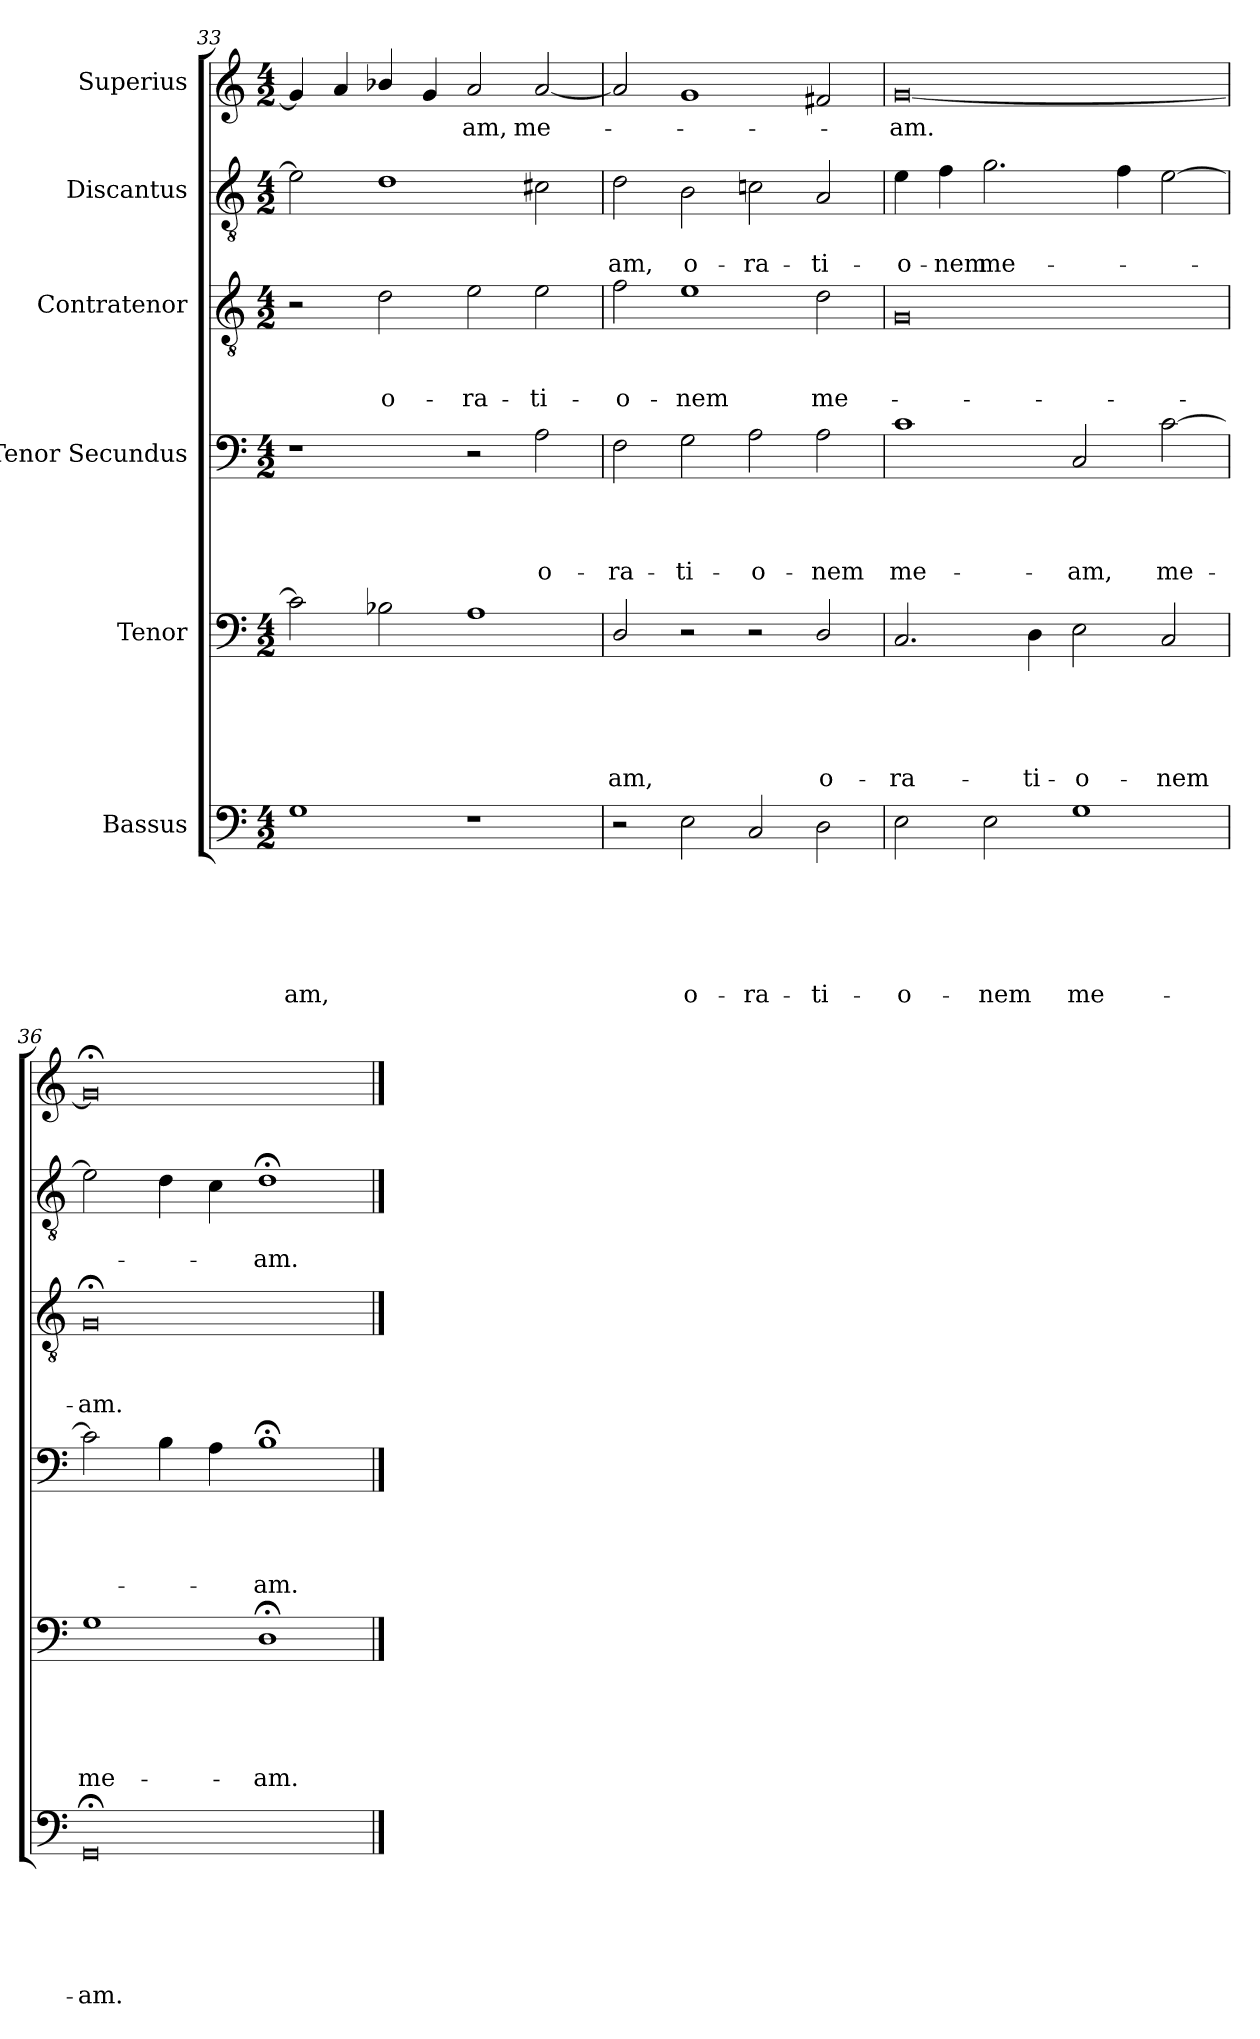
**kern	**text	**text	**text	**text	**text	**text	**kern	**text	**text	**text	**text	**text	**kern	**text	**text	**text	**text	**kern	**text	**text	**text	**kern	**text	**text	**kern	**text
*part6	*part6	*part6	*part6	*part6	*part6	*part6	*part5	*part5	*part5	*part5	*part5	*part5	*part4	*part4	*part4	*part4	*part4	*part3	*part3	*part3	*part3	*part2	*part2	*part2	*part1	*part1
*staff6	*staff6	*staff6	*staff6	*staff6	*staff6	*staff6	*staff5	*staff5	*staff5	*staff5	*staff5	*staff5	*staff4	*staff4	*staff4	*staff4	*staff4	*staff3	*staff3	*staff3	*staff3	*staff2	*staff2	*staff2	*staff1	*staff1
*I"Bassus	*	*	*	*	*	*	*I"Tenor	*	*	*	*	*	*I"Tenor Secundus	*	*	*	*	*I"Contratenor	*	*	*	*I"Discantus	*	*	*I"Superius	*
!!LO:PB:g=z
*clefF4	*	*	*	*	*	*	*clefF4	*	*	*	*	*	*clefF4	*	*	*	*	*clefGv2	*	*	*	*clefGv2	*	*	*clefG2	*
*k[]	*	*	*	*	*	*	*k[]	*	*	*	*	*	*k[]	*	*	*	*	*k[]	*	*	*	*k[]	*	*	*k[]	*
*C:	*	*	*	*	*	*	*C:	*	*	*	*	*	*C:	*	*	*	*	*C:	*	*	*	*C:	*	*	*C:	*
*M4/2	*	*	*	*	*	*	*M4/2	*	*	*	*	*	*M4/2	*	*	*	*	*M4/2	*	*	*	*M4/2	*	*	*M4/2	*
=33	=33	=33	=33	=33	=33	=33	=33	=33	=33	=33	=33	=33	=33	=33	=33	=33	=33	=33	=33	=33	=33	=33	=33	=33	=33	=33
!	!	!	!	!	!	!LO:LY:b	!	!	!	!	!	!	!	!	!	!	!	!	!	!	!	!	!	!	!	!
1G	.	.	.	.	.	-am,	2c\]	.	.	.	.	.	1r	.	.	.	.	2r	.	.	.	2e\]	.	.	4g/]	.
.	.	.	.	.	.	.	.	.	.	.	.	.	.	.	.	.	.	.	.	.	.	.	.	.	4a/	.
!	!	!	!	!	!	!	!	!	!	!	!	!	!	!	!	!	!	!	!	!	!LO:LY:b	!	!	!	!	!
.	.	.	.	.	.	.	2B-X\	.	.	.	.	.	.	.	.	.	.	2d\	.	.	o-	1d	.	.	4b-X/	.
.	.	.	.	.	.	.	.	.	.	.	.	.	.	.	.	.	.	.	.	.	.	.	.	.	4g/	.
!	!	!	!	!	!	!	!	!	!	!	!	!	!	!	!	!	!	!	!	!	!LO:LY:b	!	!	!	!	!LO:LY:b
1r	.	.	.	.	.	.	1A	.	.	.	.	.	2r	.	.	.	.	2e\	.	.	-ra-	.	.	.	2a/	-am,
!	!	!	!	!	!	!	!	!	!	!	!	!	!	!	!	!	!LO:LY:b	!	!	!	!LO:LY:b	!	!	!	!	!LO:LY:b
.	.	.	.	.	.	.	.	.	.	.	.	.	2A\	.	.	.	o-	2e\	.	.	-ti-	2c#X\	.	.	[<2a/	me-
=34	=34	=34	=34	=34	=34	=34	=34	=34	=34	=34	=34	=34	=34	=34	=34	=34	=34	=34	=34	=34	=34	=34	=34	=34	=34	=34
!	!	!	!	!	!	!	!	!	!	!	!	!LO:LY:b	!	!	!	!	!LO:LY:b	!	!	!	!LO:LY:b	!	!	!LO:LY:b	!	!
2r	.	.	.	.	.	.	2D/	.	.	.	.	-am,	2F\	.	.	.	-ra-	2f\	.	.	-o-	2d\	.	-am,	2a/]	.
!	!	!	!	!	!	!LO:LY:b	!	!	!	!	!	!	!	!	!	!	!LO:LY:b	!	!	!	!LO:LY:b	!	!	!LO:LY:b	!	!
2E\	.	.	.	.	.	o-	2r	.	.	.	.	.	2G\	.	.	.	-ti-	1e	.	.	-nem	2B\	.	o-	1g	.
!	!	!	!	!	!	!LO:LY:b	!	!	!	!	!	!	!	!	!	!	!LO:LY:b	!	!	!	!	!	!	!LO:LY:b	!	!
2C/	.	.	.	.	.	-ra-	2r	.	.	.	.	.	2A\	.	.	.	-o-	.	.	.	.	2cn\	.	-ra-	.	.
!	!	!	!	!	!	!LO:LY:b	!	!	!	!	!	!LO:LY:b	!	!	!	!	!LO:LY:b	!	!	!	!LO:LY:b	!	!	!LO:LY:b	!	!
2D\	.	.	.	.	.	-ti-	2D/	.	.	.	.	o-	2A\	.	.	.	-nem	2d\	.	.	me-	2A/	.	-ti-	2f#X/	.
=35	=35	=35	=35	=35	=35	=35	=35	=35	=35	=35	=35	=35	=35	=35	=35	=35	=35	=35	=35	=35	=35	=35	=35	=35	=35	=35
!	!	!	!	!	!	!LO:LY:b	!	!	!	!	!	!LO:LY:b	!	!	!	!	!LO:LY:b	!	!	!	!	!	!	!LO:LY:b:rj	!	!LO:LY:b
2E\	.	.	.	.	.	-o-	2.C/	.	.	.	.	-ra-	1c	.	.	.	me-	0G	.	.	.	4e\	.	-o-	[<0g	-am.
!	!	!	!	!	!	!	!	!	!	!	!	!	!	!	!	!	!	!	!	!	!	!	!	!LO:LY:b	!	!
.	.	.	.	.	.	.	.	.	.	.	.	.	.	.	.	.	.	.	.	.	.	4f\	.	-nem	.	.
!	!	!	!	!	!	!LO:LY:b	!	!	!	!	!	!	!	!	!	!	!	!	!	!	!	!	!	!LO:LY:b	!	!
2E\	.	.	.	.	.	-nem	.	.	.	.	.	.	.	.	.	.	.	.	.	.	.	2.g\	.	me-	.	.
!	!	!	!	!	!	!	!	!	!	!	!	!LO:LY:b	!	!	!	!	!	!	!	!	!	!	!	!	!	!
.	.	.	.	.	.	.	4D\	.	.	.	.	-ti-	.	.	.	.	.	.	.	.	.	.	.	.	.	.
!	!	!	!	!	!	!LO:LY:b	!	!	!	!	!	!LO:LY:b	!	!	!	!	!LO:LY:b	!	!	!	!	!	!	!	!	!
1G	.	.	.	.	.	me-	2E\	.	.	.	.	-o-	2C/	.	.	.	-am,	.	.	.	.	.	.	.	.	.
.	.	.	.	.	.	.	.	.	.	.	.	.	.	.	.	.	.	.	.	.	.	4f\	.	.	.	.
!	!	!	!	!	!	!	!	!	!	!	!	!LO:LY:b	!	!	!	!	!LO:LY:b	!	!	!	!	!	!	!	!	!
.	.	.	.	.	.	.	2C/	.	.	.	.	-nem	[>2c\	.	.	.	me-	.	.	.	.	[>2e\	.	.	.	.
=36	=36	=36	=36	=36	=36	=36	=36	=36	=36	=36	=36	=36	=36	=36	=36	=36	=36	=36	=36	=36	=36	=36	=36	=36	=36	=36
!	!	!	!	!	!	!LO:LY:b	!	!	!	!	!	!LO:LY:b	!	!	!	!	!	!	!	!	!LO:LY:b	!	!	!	!	!
0GG;	.	.	.	.	.	-am.	1G	.	.	.	.	me-	2c\]	.	.	.	.	0G;	.	.	-am.	2e\]	.	.	0g;]	.
.	.	.	.	.	.	.	.	.	.	.	.	.	4B\	.	.	.	.	.	.	.	.	4d\	.	.	.	.
.	.	.	.	.	.	.	.	.	.	.	.	.	4A\	.	.	.	.	.	.	.	.	4c\	.	.	.	.
!	!	!	!	!	!	!	!	!	!	!	!	!LO:LY:b	!	!	!	!	!LO:LY:b	!	!	!	!	!	!	!LO:LY:b	!	!
.	.	.	.	.	.	.	1D;<	.	.	.	.	-am.	1B;<	.	.	.	-am.	.	.	.	.	1d;<	.	-am.	.	.
==	==	==	==	==	==	==	==	==	==	==	==	==	==	==	==	==	==	==	==	==	==	==	==	==	==	==
*-	*-	*-	*-	*-	*-	*-	*-	*-	*-	*-	*-	*-	*-	*-	*-	*-	*-	*-	*-	*-	*-	*-	*-	*-	*-	*-
